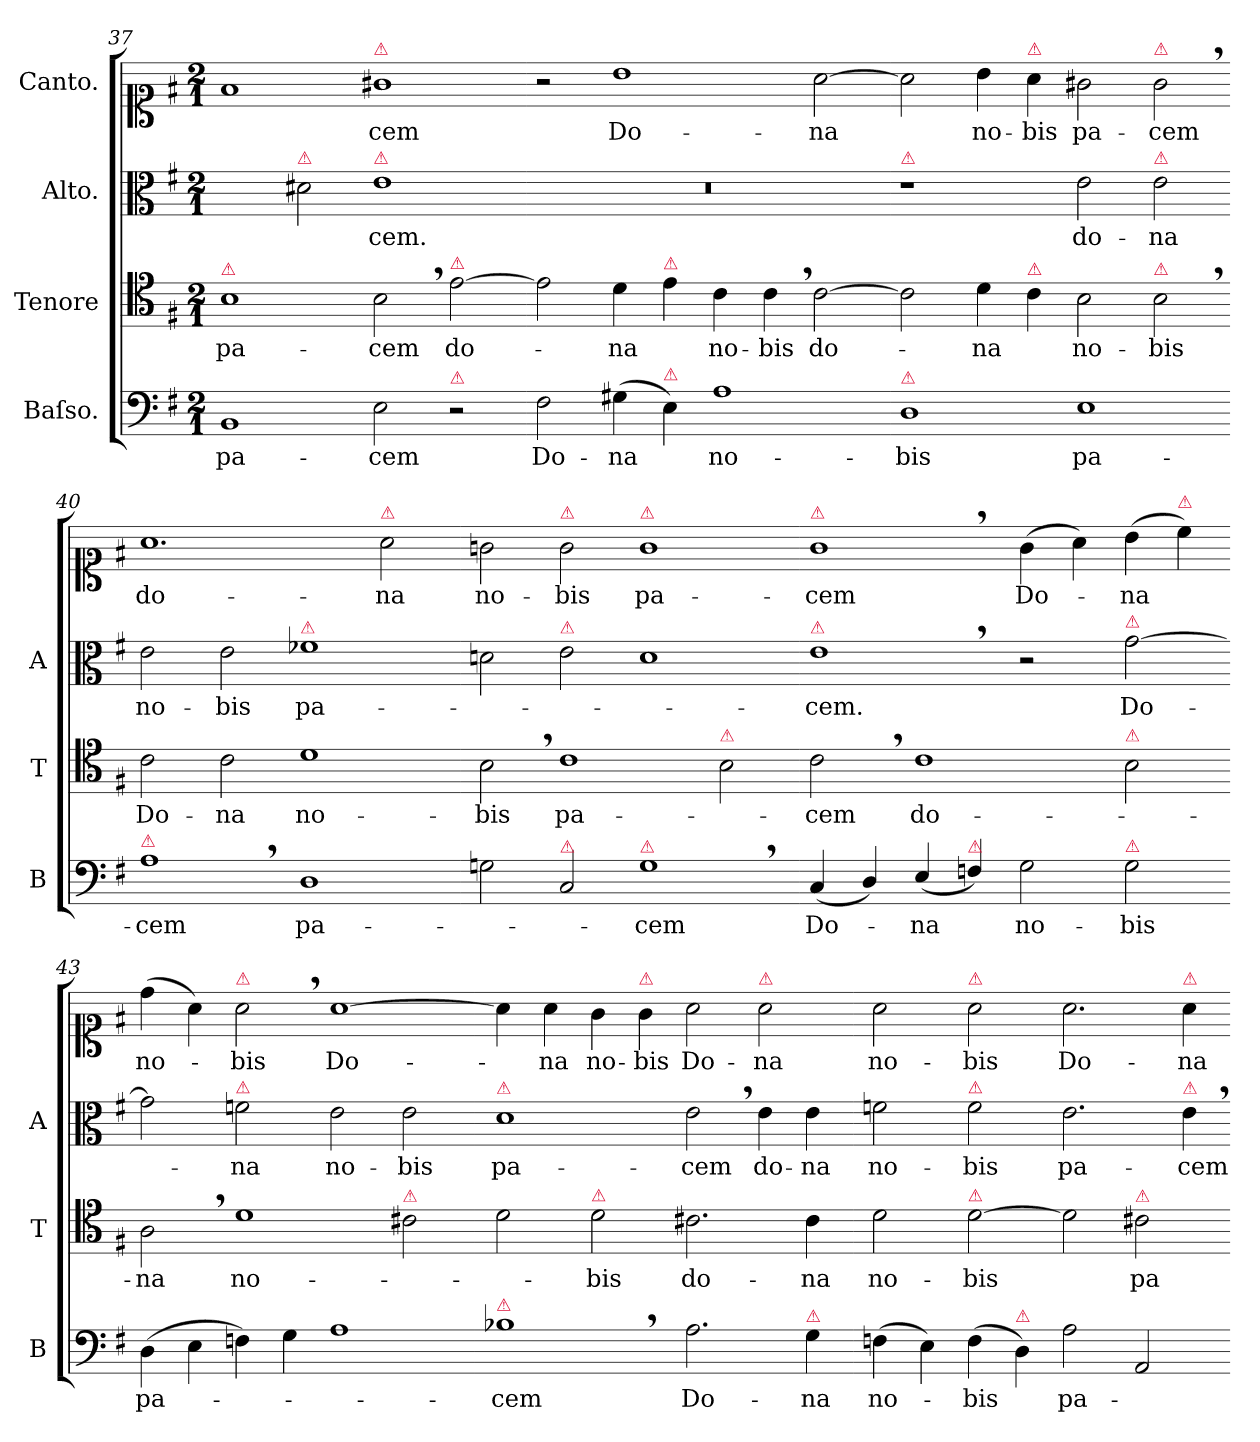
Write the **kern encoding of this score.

**kern	**text	**kern	**text	**kern	**text	**kern	**text
*part4	*part4	*part3	*part3	*part2	*part2	*part1	*part1
*staff4	*staff4	*staff3	*staff3	*staff2	*staff2	*staff1	*staff1
*I"Baſso.	*	*I"Tenore	*	*I"Alto.	*	*I"Canto.	*
*I'B	*	*I'T	*	*I'A	*	*	*
*clefF4	*	*clefC4	*	*clefC3	*	*clefC1	*
*k[f#]	*	*k[f#]	*	*k[f#]	*	*k[f#]	*
*G:	*	*G:	*	*G:	*	*G:	*
*M2/1	*	*M2/1	*	*M2/1	*	*M2/1	*
=37	=37	=37	=37	=37	=37	=37	=37
!	!	!LO:TX:a:color=crimson:t=⚠	!	!	!	!	!
1BB	pa-	1B	pa-	2ryy	.	1f#	.
!	!	!	!	!LO:TX:a:color=crimson:t=⚠	!	!	!
.	.	.	.	2d#X\	.	.	.
!	!	!	!	!	!	!LO:TX:a:color=crimson:t=⚠	!
!	!	!	!	!LO:TX:a:color=crimson:t=⚠	!	!	!
2E\	-cem	2B,\	-cem	1e	-cem.	1g#X	-cem
!	!	!LO:TX:a:color=crimson:t=⚠	!	!	!	!	!
!LO:TX:a:color=crimson:t=⚠	!	!	!	!	!	!	!
2r	.	[2e\	do-	.	.	.	.
=38-	=38-	=38-	=38-	=38-	=38-	=38-	=38-
2F#\	Do-	2e]	.	0r	.	2r	.
(4G#X\	-na	4d\	-na	.	.	1b	Do-
!	!	!LO:TX:a:color=crimson:t=⚠	!	!	!	!	!
!LO:TX:a:color=crimson:t=⚠	!	!	!	!	!	!	!
4E\)	.	4e\	.	.	.	.	.
1A	no-	4c\	no-	.	.	.	.
.	.	4c,\	-bis	.	.	.	.
!	!	!	!LO:LY:i	!	!	!	!
.	.	[2c\	do-	.	.	[2a\	-na
=39-	=39-	=39-	=39-	=39-	=39-	=39-	=39-
!	!	!	!	!LO:TX:a:color=crimson:t=⚠	!	!	!
!LO:TX:a:color=crimson:t=⚠	!	!	!	!	!	!	!
1D	-bis	2c\]	.	1r	.	2a\]	.
!	!	!	!LO:LY:i	!	!	!	!
.	.	4d\	-na	.	.	4b\	no-
!	!	!	!	!	!	!LO:TX:a:color=crimson:t=⚠	!
!	!	!LO:TX:a:color=crimson:t=⚠	!	!	!	!	!
.	.	4c\	.	.	.	4a\	-bis
!	!	!	!LO:LY:i	!	!	!	!
1E	pa-	2B\	no-	2e\	do-	2g#X\	pa-
!	!	!	!	!	!	!LO:TX:a:color=crimson:t=⚠	!
!	!	!	!	!LO:TX:a:color=crimson:t=⚠	!	!	!
!	!	!LO:TX:a:color=crimson:t=⚠	!	!	!	!	!
!	!	!	!LO:LY:i	!	!	!	!
.	.	2B,\	-bis	2e\	-na	2g#,\	-cem
=40-	=40-	=40-	=40-	=40-	=40-	=40-	=40-
!LO:TX:a:color=crimson:t=⚠	!	!	!	!	!	!	!
1A,	-cem	2c\	Do-	2e\	no-	1.a	do-
.	.	2c\	-na	2e\	-bis	.	.
!	!	!	!	!LO:TX:a:color=crimson:t=⚠	!	!	!
1D	pa-	1d	no-	1f-X	pa-	.	.
!	!	!	!	!	!	!LO:TX:a:color=crimson:t=⚠	!
.	.	.	.	.	.	2a\	-na
=41-	=41-	=41-	=41-	=41-	=41-	=41-	=41-
2Gn\	.	2B,\	-bis	2dn\	.	2gn\	no-
!	!	!	!	!	!	!LO:TX:a:color=crimson:t=⚠	!
!	!	!	!	!LO:TX:a:color=crimson:t=⚠	!	!	!
!LO:TX:a:color=crimson:t=⚠	!	!	!	!	!	!	!
2C/	.	1c	pa-	2e\	.	2g\	-bis
!	!	!	!	!	!	!LO:TX:a:color=crimson:t=⚠	!
!LO:TX:a:color=crimson:t=⚠	!	!	!	!	!	!	!
1G,	-cem	.	.	1d	.	1g	pa-
!	!	!LO:TX:a:color=crimson:t=⚠	!	!	!	!	!
.	.	2B\	.	.	.	.	.
=42-	=42-	=42-	=42-	=42-	=42-	=42-	=42-
!	!	!	!	!	!	!LO:TX:a:color=crimson:t=⚠	!
!	!	!	!	!LO:TX:a:color=crimson:t=⚠	!	!	!
(4C/	Do-	2c,\	-cem	1e,	-cem.	1g,	-cem
4D/)	.	.	.	.	.	.	.
(4E/	-na	1c	do-	.	.	.	.
!LO:TX:a:color=crimson:t=⚠	!	!	!	!	!	!	!
4Fn/)	.	.	.	.	.	.	.
2G\	no-	.	.	2r	.	(4g\	Do-
.	.	.	.	.	.	4a\)	.
!	!	!	!	!LO:TX:a:color=crimson:t=⚠	!	!	!
!	!	!LO:TX:a:color=crimson:t=⚠	!	!	!	!	!
!LO:TX:a:color=crimson:t=⚠	!	!	!	!	!	!	!
2G\	-bis	2B\	.	[2g\	Do-	(4b\	-na
!	!	!	!	!	!	!LO:TX:a:color=crimson:t=⚠	!
.	.	.	.	.	.	4cc\)	.
=43-	=43-	=43-	=43-	=43-	=43-	=43-	=43-
(4D\	pa-	2A,<\	-na	2g]	.	(4dd\	no-
4E\	.	.	.	.	.	4a\)	.
!	!	!	!	!	!	!LO:TX:a:color=crimson:t=⚠	!
!	!	!	!	!LO:TX:a:color=crimson:t=⚠	!	!	!
4Fn\)	.	1d	no-	2fn\	-na	2a,\	-bis
4G\	.	.	.	.	.	.	.
1A	.	.	.	2e\	no-	[1a	Do-
!	!	!LO:TX:a:color=crimson:t=⚠	!	!	!	!	!
.	.	2c#X\	.	2e\	-bis	.	.
=44-	=44-	=44-	=44-	=44-	=44-	=44-	=44-
!	!	!	!	!LO:TX:a:color=crimson:t=⚠	!	!	!
!LO:TX:a:color=crimson:t=⚠	!	!	!	!	!	!	!
1B-X,	-cem	2d\	.	1d	pa-	4a]	.
.	.	.	.	.	.	4a\	-na
!	!	!LO:TX:a:color=crimson:t=⚠	!	!	!	!	!
.	.	2d\	-bis	.	.	4g\	no-
!	!	!	!	!	!	!LO:TX:a:color=crimson:t=⚠	!
.	.	.	.	.	.	4g\	-bis
!	!	!	!	!	!	!	!LO:LY:i
2.A\	Do-	2.c#X\	do-	2e,\	-cem	2a\	Do-
!	!	!	!	!	!	!LO:TX:a:color=crimson:t=⚠	!
!	!	!	!	!	!LO:LY:i	!	!LO:LY:i
.	.	.	.	4e\	do-	2a\	-na
!LO:TX:a:color=crimson:t=⚠	!	!	!	!	!	!	!
!	!	!	!	!	!LO:LY:i	!	!
4G\	-na	4c#\	-na	4e\	-na	.	.
=45-	=45-	=45-	=45-	=45-	=45-	=45-	=45-
!	!	!	!	!	!LO:LY:i	!	!LO:LY:i
(4Fn\	no-	2d\	no-	2fn\	no-	2a\	no-
4E\)	.	.	.	.	.	.	.
!	!	!	!	!	!	!LO:TX:a:color=crimson:t=⚠	!
!	!	!	!	!LO:TX:a:color=crimson:t=⚠	!	!	!
!	!	!LO:TX:a:color=crimson:t=⚠	!	!	!	!	!
!	!	!	!	!	!LO:LY:i	!	!LO:LY:i
(4F\	-bis	[2d\	-bis	2f\	-bis	2a\	-bis
!LO:TX:a:color=crimson:t=⚠	!	!	!	!	!	!	!
4D\)	.	.	.	.	.	.	.
!	!	!	!	!	!LO:LY:i	!	!
2A\	pa-	2d]	.	2.e\	pa-	2.a\	Do-
!	!	!LO:TX:a:color=crimson:t=⚠	!	!	!	!	!
2AA/	.	2c#X\	pa-	.	.	.	.
!	!	!	!	!	!	!LO:TX:a:color=crimson:t=⚠	!
!	!	!	!	!LO:TX:a:color=crimson:t=⚠	!	!	!
!	!	!	!	!	!LO:LY:i	!	!
.	.	.	.	4e,<\	-cem	4a\	-na
=-	=-	=-	=-	=-	=-	=-	=-
*-	*-	*-	*-	*-	*-	*-	*-
